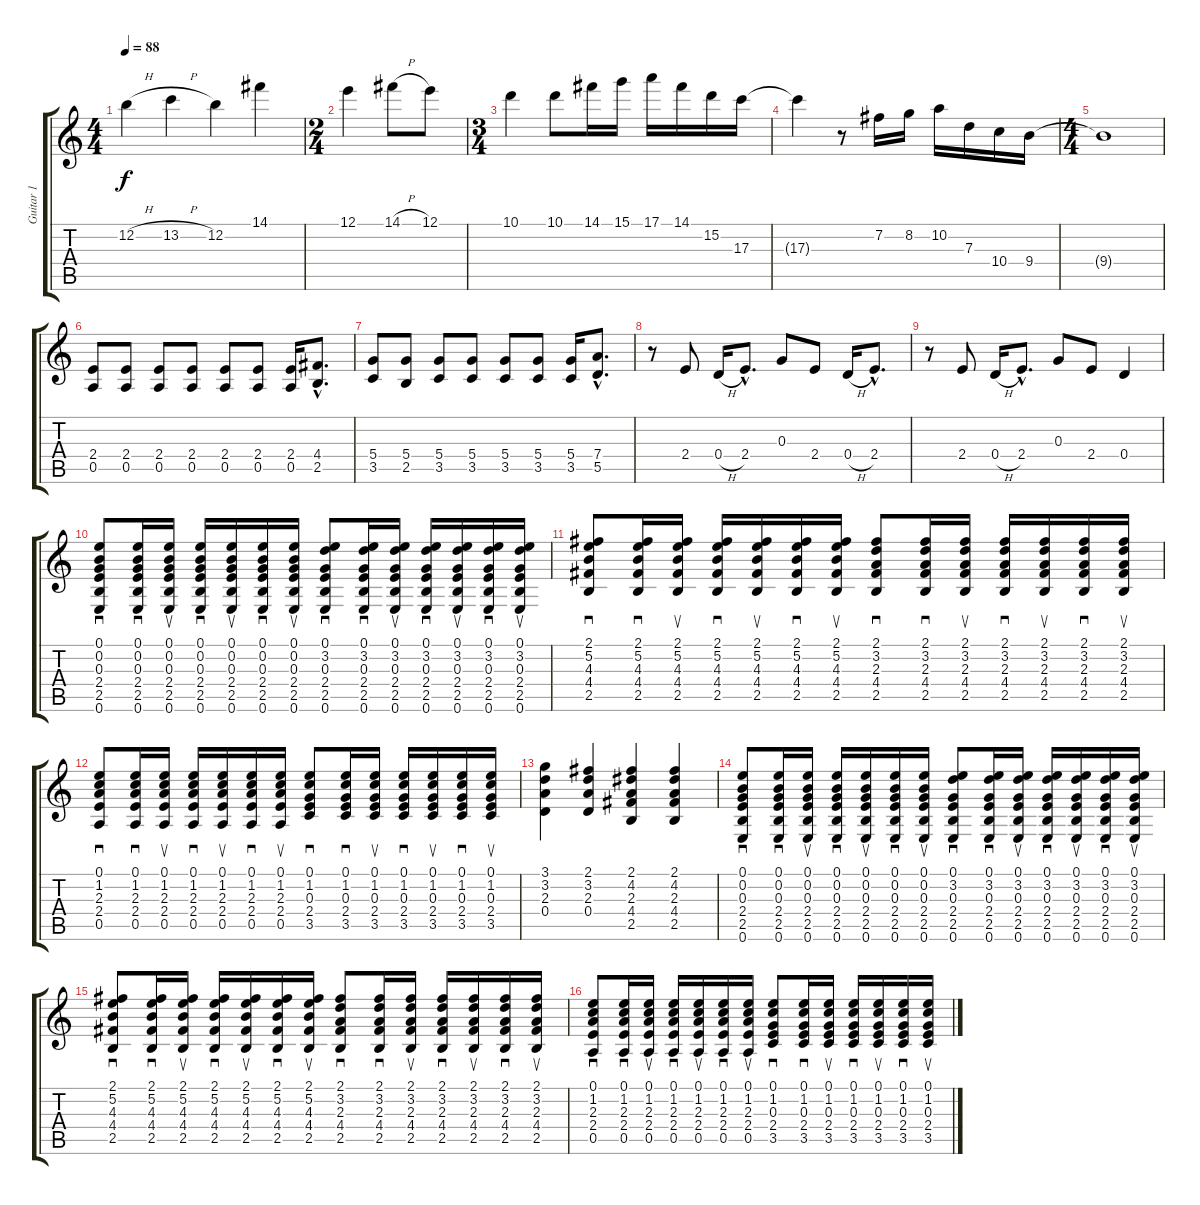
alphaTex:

\track ("Guitar 1" "Guitar 1") {instrument acousticguitarsteel}
\staff {score tabs}
\tuning (E4 B3 G3 D3 A2 E2) {hide}
\ts (4 4)
\tempo 88
\clef g2
\ks c
12.2{h}.4{dy f} 13.2{h}.4 12.2.4 14.1.4 |
\ts (2 4)
12.1.4 14.1{h}.8 12.1.8 |
\ts (3 4)
10.1.4 10.1.8 14.1.16 15.1.16 17.1.16 14.1.16 15.2.16 17.3.16 |
17.3{t}.4 r.8 7.2.16 8.2.16 10.2.16 7.3.16 10.4.16 9.4.16 |
\ts (4 4)
9.4{t}.1 |
(2.4 0.5).8 (2.4 0.5).8 (2.4 0.5).8 (2.4 0.5).8 (2.4 0.5).8 (2.4 0.5).8 (2.4 0.5).16 (4.4{hac} 2.5{hac}).8{d} |
(5.4 3.5).8 (5.4 2.5).8 (5.4 3.5).8 (5.4 3.5).8 (5.4 3.5).8 (5.4 3.5).8 (5.4 3.5).16 (7.4{hac} 5.5{hac}).8{d} |
r.8 2.4.8 0.4{h}.16 2.4{hac}.8{d} 0.3.8 2.4.8 0.4{h}.16 2.4{hac}.8{d} |
r.8 2.4.8 0.4{h}.16 2.4{hac}.8{d} 0.3.8 2.4.8 0.4.4 |
(0.1 0.2 0.3 2.4 2.5 0.6).8{sd} (0.1 0.2 0.3 2.4 2.5 0.6).16{sd} (0.1 0.2 0.3 2.4 2.5 0.6).16{su} (0.1 0.2 0.3 2.4 2.5 0.6).16{sd} (0.1 0.2 0.3 2.4 2.5 0.6).16{su} (0.1 0.2 0.3 2.4 2.5 0.6).16{sd} (0.1 0.2 0.3 2.4 2.5 0.6).16{su} (0.1 3.2 0.3 2.4 2.5 0.6).8{sd} (0.1 3.2 0.3 2.4 2.5 0.6).16{sd} (0.1 3.2 0.3 2.4 2.5 0.6).16{su} (0.1 3.2 0.3 2.4 2.5 0.6).16{sd} (0.1 3.2 0.3 2.4 2.5 0.6).16{su} (0.1 3.2 0.3 2.4 2.5 0.6).16{sd} (0.1 3.2 0.3 2.4 2.5 0.6).16{su} |
(2.1 5.2 4.3 4.4 2.5).8{sd} (2.1 5.2 4.3 4.4 2.5).16{sd} (2.1 5.2 4.3 4.4 2.5).16{su} (2.1 5.2 4.3 4.4 2.5).16{sd} (2.1 5.2 4.3 4.4 2.5).16{su} (2.1 5.2 4.3 4.4 2.5).16{sd} (2.1 5.2 4.3 4.4 2.5).16{su} (2.1 3.2 2.3 4.4 2.5).8{sd} (2.1 3.2 2.3 4.4 2.5).16{sd} (2.1 3.2 2.3 4.4 2.5).16{su} (2.1 3.2 2.3 4.4 2.5).16{sd} (2.1 3.2 2.3 4.4 2.5).16{su} (2.1 3.2 2.3 4.4 2.5).16{sd} (2.1 3.2 2.3 4.4 2.5).16{su} |
(0.1 1.2 2.3 2.4 0.5).8{sd} (0.1 1.2 2.3 2.4 0.5).16{sd} (0.1 1.2 2.3 2.4 0.5).16{su} (0.1 1.2 2.3 2.4 0.5).16{sd} (0.1 1.2 2.3 2.4 0.5).16{su} (0.1 1.2 2.3 2.4 0.5).16{sd} (0.1 1.2 2.3 2.4 0.5).16{su} (0.1 1.2 0.3 2.4 3.5).8{sd} (0.1 1.2 0.3 2.4 3.5).16{sd} (0.1 1.2 0.3 2.4 3.5).16{su} (0.1 1.2 0.3 2.4 3.5).16{sd} (0.1 1.2 0.3 2.4 3.5).16{su} (0.1 1.2 0.3 2.4 3.5).16{sd} (0.1 1.2 0.3 2.4 3.5).16{su} |
(3.1 3.2 2.3 0.4).4 (2.1 3.2 2.3 0.4).4 (2.1 4.2 2.3 4.4 2.5).4 (2.1 4.2 2.3 4.4 2.5).4 |
(0.1 0.2 0.3 2.4 2.5 0.6).8{sd} (0.1 0.2 0.3 2.4 2.5 0.6).16{sd} (0.1 0.2 0.3 2.4 2.5 0.6).16{su} (0.1 0.2 0.3 2.4 2.5 0.6).16{sd} (0.1 0.2 0.3 2.4 2.5 0.6).16{su} (0.1 0.2 0.3 2.4 2.5 0.6).16{sd} (0.1 0.2 0.3 2.4 2.5 0.6).16{su} (0.1 3.2 0.3 2.4 2.5 0.6).8{sd} (0.1 3.2 0.3 2.4 2.5 0.6).16{sd} (0.1 3.2 0.3 2.4 2.5 0.6).16{su} (0.1 3.2 0.3 2.4 2.5 0.6).16{sd} (0.1 3.2 0.3 2.4 2.5 0.6).16{su} (0.1 3.2 0.3 2.4 2.5 0.6).16{sd} (0.1 3.2 0.3 2.4 2.5 0.6).16{su} |
(2.1 5.2 4.3 4.4 2.5).8{sd} (2.1 5.2 4.3 4.4 2.5).16{sd} (2.1 5.2 4.3 4.4 2.5).16{su} (2.1 5.2 4.3 4.4 2.5).16{sd} (2.1 5.2 4.3 4.4 2.5).16{su} (2.1 5.2 4.3 4.4 2.5).16{sd} (2.1 5.2 4.3 4.4 2.5).16{su} (2.1 3.2 2.3 4.4 2.5).8{sd} (2.1 3.2 2.3 4.4 2.5).16{sd} (2.1 3.2 2.3 4.4 2.5).16{su} (2.1 3.2 2.3 4.4 2.5).16{sd} (2.1 3.2 2.3 4.4 2.5).16{su} (2.1 3.2 2.3 4.4 2.5).16{sd} (2.1 3.2 2.3 4.4 2.5).16{su} |
(0.1 1.2 2.3 2.4 0.5).8{sd} (0.1 1.2 2.3 2.4 0.5).16{sd} (0.1 1.2 2.3 2.4 0.5).16{su} (0.1 1.2 2.3 2.4 0.5).16{sd} (0.1 1.2 2.3 2.4 0.5).16{su} (0.1 1.2 2.3 2.4 0.5).16{sd} (0.1 1.2 2.3 2.4 0.5).16{su} (0.1 1.2 0.3 2.4 3.5).8{sd} (0.1 1.2 0.3 2.4 3.5).16{sd} (0.1 1.2 0.3 2.4 3.5).16{su} (0.1 1.2 0.3 2.4 3.5).16{sd} (0.1 1.2 0.3 2.4 3.5).16{su} (0.1 1.2 0.3 2.4 3.5).16{sd} (0.1 1.2 0.3 2.4 3.5).16{su}
